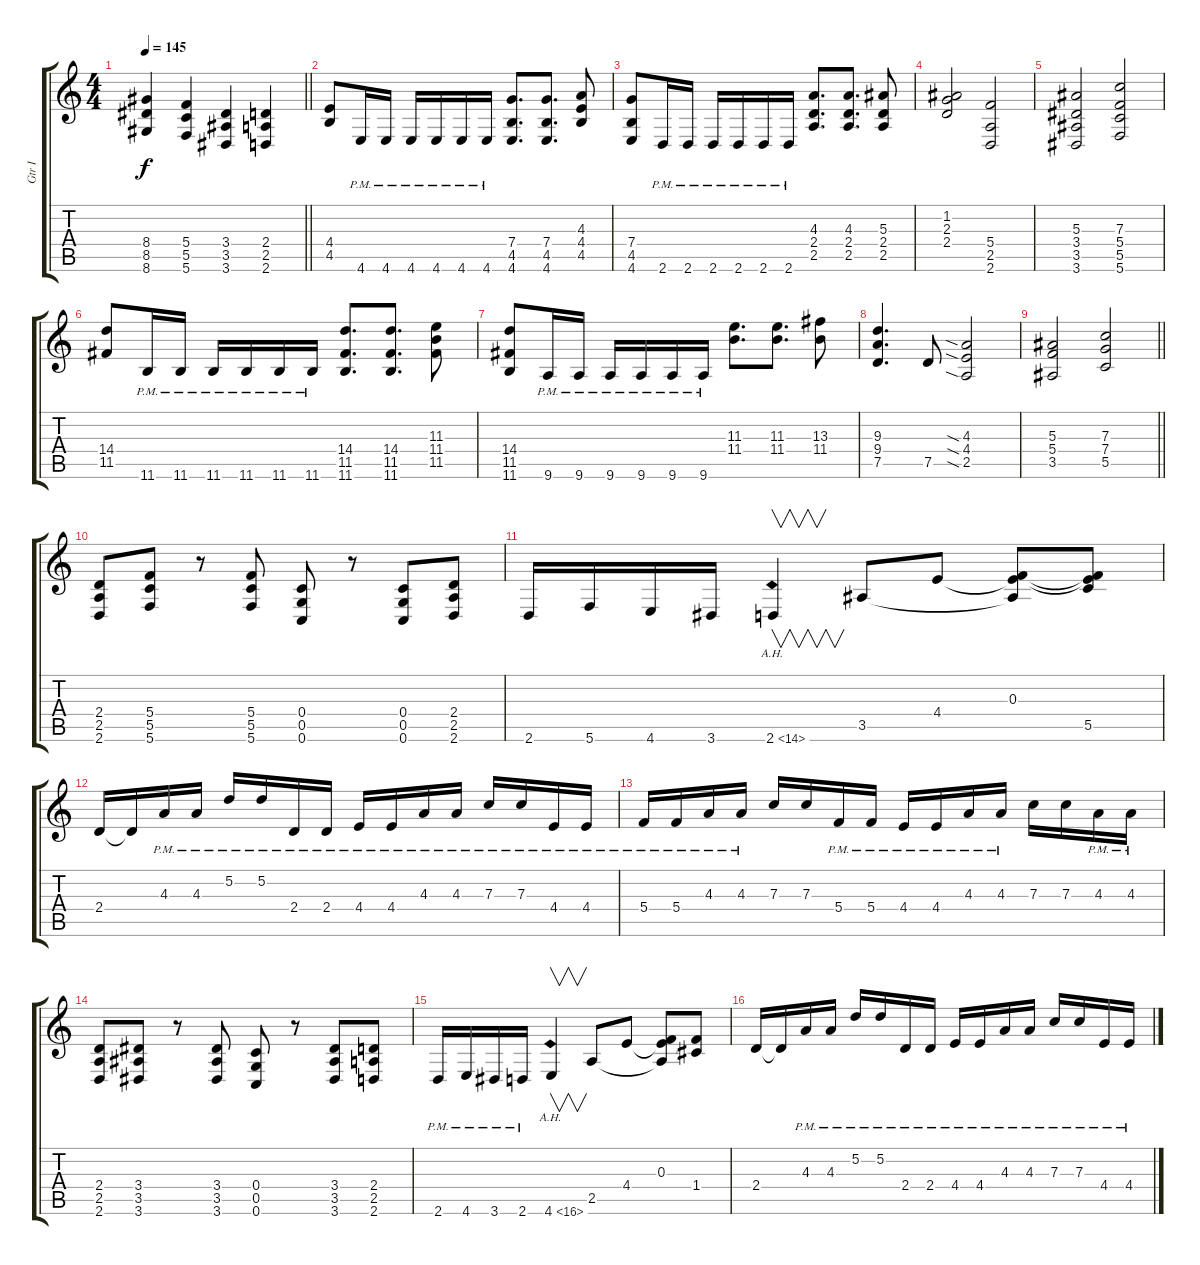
\track ("Gtr I" "Gtr I") {instrument overdrivenguitar}
\staff {score tabs}
\tuning (D4 A3 F3 C3 G2 C2) {hide}
\ts (4 4)
\tempo 145
\clef g2
\barLineRight lightlight
\ks c
(8.4 8.5 8.6).4{dy f} (5.4 5.5 5.6).4 (3.4 3.5 3.6).4 (2.4 2.5 2.6).4 |
(4.4 4.5).8 4.6{pm}.16 4.6{pm}.16 4.6{pm}.16 4.6{pm}.16 4.6{pm}.16 4.6{pm}.16 (7.4 4.5 4.6).8{d} (7.4 4.5 4.6).8{d} (4.3 4.4 4.5).8 |
(7.4 4.5 4.6).8 2.6{pm}.16 2.6{pm}.16 2.6{pm}.16 2.6{pm}.16 2.6{pm}.16 2.6{pm}.16 (4.3 2.4 2.5).8{d} (4.3 2.4 2.5).8{d} (5.3 2.4 2.5).8 |
(1.2 2.3 2.4).2 (5.4 2.5 2.6).2 |
(5.3 3.4 3.5 3.6).2 (7.3 5.4 5.5 5.6).2 |
(14.4 11.5).8 11.6{pm}.16 11.6{pm}.16 11.6{pm}.16 11.6{pm}.16 11.6{pm}.16 11.6{pm}.16 (14.4 11.5 11.6).8{d} (14.4 11.5 11.6).8{d} (11.3 11.4 11.5).8 |
(14.4 11.5 11.6).8 9.6{pm}.16 9.6{pm}.16 9.6{pm}.16 9.6{pm}.16 9.6{pm}.16 9.6{pm}.16 (11.3 11.4).8{d} (11.3 11.4).8{d} (13.3 11.4).8 |
(9.3 9.4 7.5).4{d} 7.5.8 (4.3{sia} 4.4{sia} 2.5{sia}).2 |
\barLineRight lightlight
(5.3 5.4 3.5).2 (7.3 7.4 5.5).2 |
(2.4 2.5 2.6).8 (5.4 5.5 5.6).8 r.8 (5.4 5.5 5.6).8 (0.4 0.5 0.6).8 r.8 (0.4 0.5 0.6).8 (2.4 2.5 2.6).8 |
2.6.16 5.6.16 4.6.16 3.6.16 2.6{ah 12}.4{v} 3.5.8 4.4.8 (0.3 4.4{t} 3.5{t}).8 (0.3{t} 4.4{t} 5.5).8 |
2.4.16 2.4{t}.16 4.3{pm}.16 4.3{pm}.16 5.2{pm}.16 5.2{pm}.16 2.4{pm}.16 2.4{pm}.16 4.4{pm}.16 4.4{pm}.16 4.3{pm}.16 4.3{pm}.16 7.3{pm}.16 7.3{pm}.16 4.4{pm}.16 4.4{pm}.16 |
5.4{pm}.16 5.4{pm}.16 4.3{pm}.16 4.3{pm}.16 7.3.16 7.3.16 5.4{pm}.16 5.4{pm}.16 4.4{pm}.16 4.4{pm}.16 4.3{pm}.16 4.3{pm}.16 7.3.16 7.3.16 4.3{pm}.16 4.3{pm}.16 |
(2.4 2.5 2.6).8 (3.4 3.5 3.6).8 r.8 (3.4 3.5 3.6).8 (0.4 0.5 0.6).8 r.8 (3.4 3.5 3.6).8 (2.4 2.5 2.6).8 |
2.6{pm}.16 4.6{pm}.16 3.6{pm}.16 2.6{pm}.16 4.6{ah 12}.4{v} 2.5.8 4.4.8 (0.3 4.4{t} 2.5{t}).8 (0.3{t} 1.4).8 |
2.4.16 2.4{t}.16 4.3{pm}.16 4.3{pm}.16 5.2{pm}.16 5.2{pm}.16 2.4{pm}.16 2.4{pm}.16 4.4{pm}.16 4.4{pm}.16 4.3{pm}.16 4.3{pm}.16 7.3{pm}.16 7.3{pm}.16 4.4{pm}.16 4.4{pm}.16
